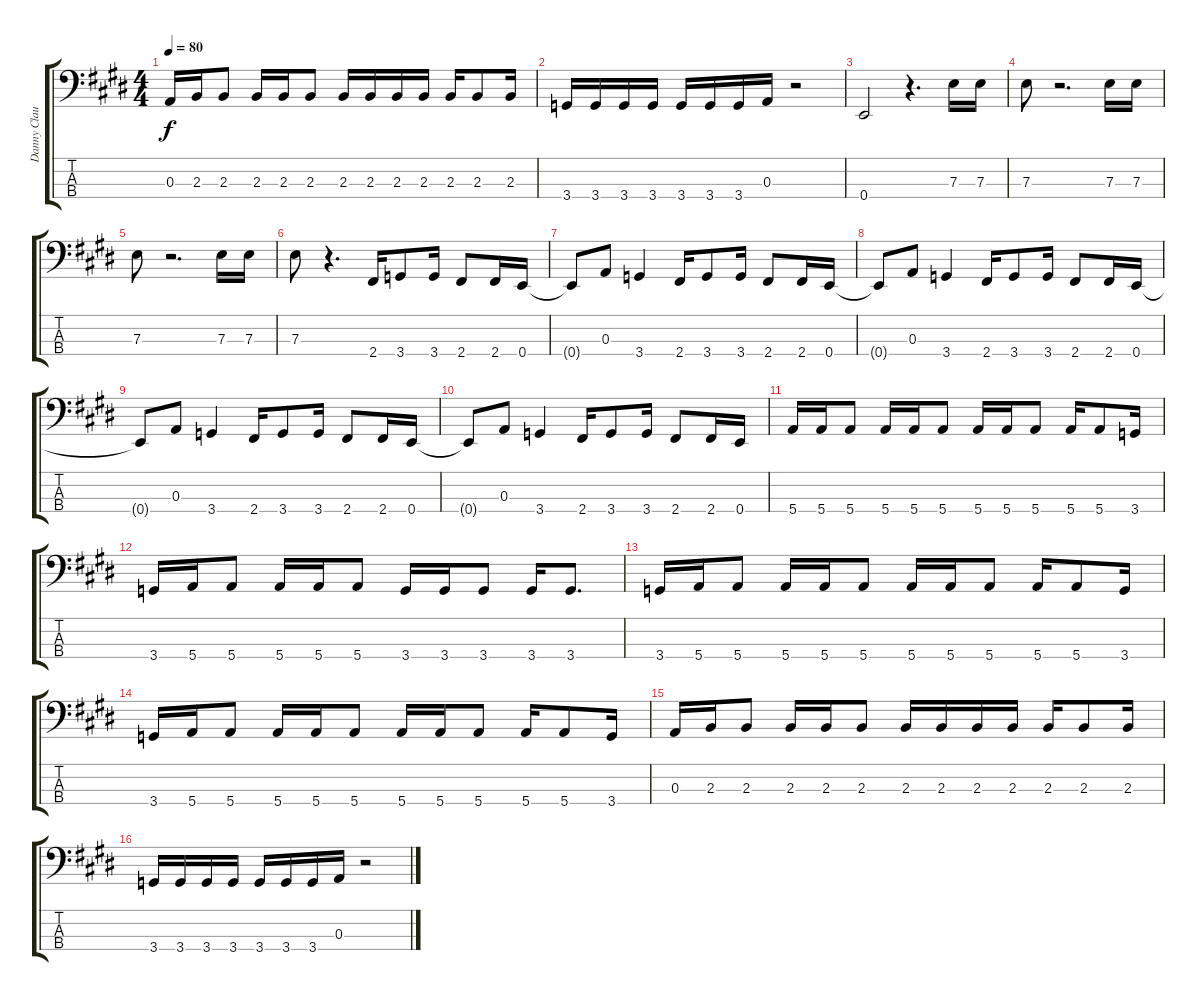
\track ("Danny Clausman Bass" "Danny Clau") {instrument electricbassfinger}
\staff {score tabs}
\tuning (G2 D2 A1 E1) {hide}
\ts (4 4)
\tempo 80
\clef f4
\ks e
0.3.16{dy f} 2.3.16 2.3.8 2.3.16 2.3.16 2.3.8 2.3.16 2.3.16 2.3.16 2.3.16 2.3.16 2.3.8 2.3.16 |
3.4.16 3.4.16 3.4.16 3.4.16 3.4.16 3.4.16 3.4.16 0.3.16 r.2 |
0.4.2 r.4{d} 7.3.16 7.3.16 |
7.3.8 r.2{d} 7.3.16 7.3.16 |
7.3.8 r.2{d} 7.3.16 7.3.16 |
7.3.8 r.4{d} 2.4.16 3.4.8 3.4.16 2.4.8 2.4.16 0.4.16 |
0.4{t}.8 0.3.8 3.4.4 2.4.16 3.4.8 3.4.16 2.4.8 2.4.16 0.4.16 |
0.4{t}.8 0.3.8 3.4.4 2.4.16 3.4.8 3.4.16 2.4.8 2.4.16 0.4.16 |
0.4{t}.8 0.3.8 3.4.4 2.4.16 3.4.8 3.4.16 2.4.8 2.4.16 0.4.16 |
0.4{t}.8 0.3.8 3.4.4 2.4.16 3.4.8 3.4.16 2.4.8 2.4.16 0.4.16 |
5.4.16 5.4.16 5.4.8 5.4.16 5.4.16 5.4.8 5.4.16 5.4.16 5.4.8 5.4.16 5.4.8 3.4.16 |
3.4.16 5.4.16 5.4.8 5.4.16 5.4.16 5.4.8 3.4.16 3.4.16 3.4.8 3.4.16 3.4.8{d} |
3.4.16 5.4.16 5.4.8 5.4.16 5.4.16 5.4.8 5.4.16 5.4.16 5.4.8 5.4.16 5.4.8 3.4.16 |
3.4.16 5.4.16 5.4.8 5.4.16 5.4.16 5.4.8 5.4.16 5.4.16 5.4.8 5.4.16 5.4.8 3.4.16 |
0.3.16 2.3.16 2.3.8 2.3.16 2.3.16 2.3.8 2.3.16 2.3.16 2.3.16 2.3.16 2.3.16 2.3.8 2.3.16 |
3.4.16 3.4.16 3.4.16 3.4.16 3.4.16 3.4.16 3.4.16 0.3.16 r.2
